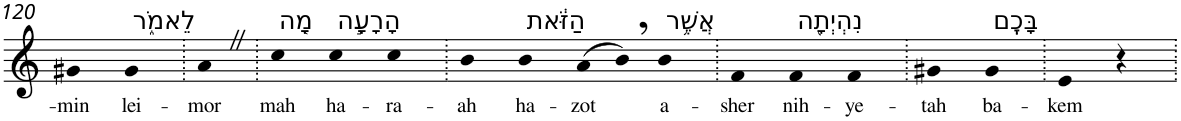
**kern	**text
*part1	*part1
*staff1	*staff1
*I"Piano	*
*I'Pno	*
!!LO:PB:g=z
*clefG2	*
*k[]	*
=120	=120
!	!LO:LY:b
4g#X	-min
!LO:TX:a:t=לֵאמֹ֑ר	!
!	!LO:LY:b
4g#	lei-
=121.	=121.
!	!LO:LY:b
4aZ	-mor
=122.	=122.
!LO:TX:a:t=מָ֚ה	!
!	!LO:LY:b
4cc	mah
!LO:TX:a:t=הָרָעָ֣ה	!
!	!LO:LY:b
4cc	ha-
!	!LO:LY:b
4cc	-ra-
=123.	=123.
!	!LO:LY:b
4b	-ah
!LO:TX:a:t=הַזֹּ֔את	!
!	!LO:LY:b
4b	ha-
!	!LO:LY:b
(>8a	-zot
8b,)	.
!LO:TX:a:t=אֲשֶׁ֥ר	!
!	!LO:LY:b
4b	a-
=124.	=124.
!	!LO:LY:b
4f	-sher
!LO:TX:a:t=נִהְיְתָ֖ה	!
!	!LO:LY:b
4f	nih-
!	!LO:LY:b
4f	-ye-
=125.	=125.
!	!LO:LY:b
4g#X	-tah
!LO:TX:a:t=בָּכֶֽם	!
!	!LO:LY:b
4g#	ba-
=126.	=126.
!	!LO:LY:b
4e	-kem
4r	.
=.	=.
*-	*-
